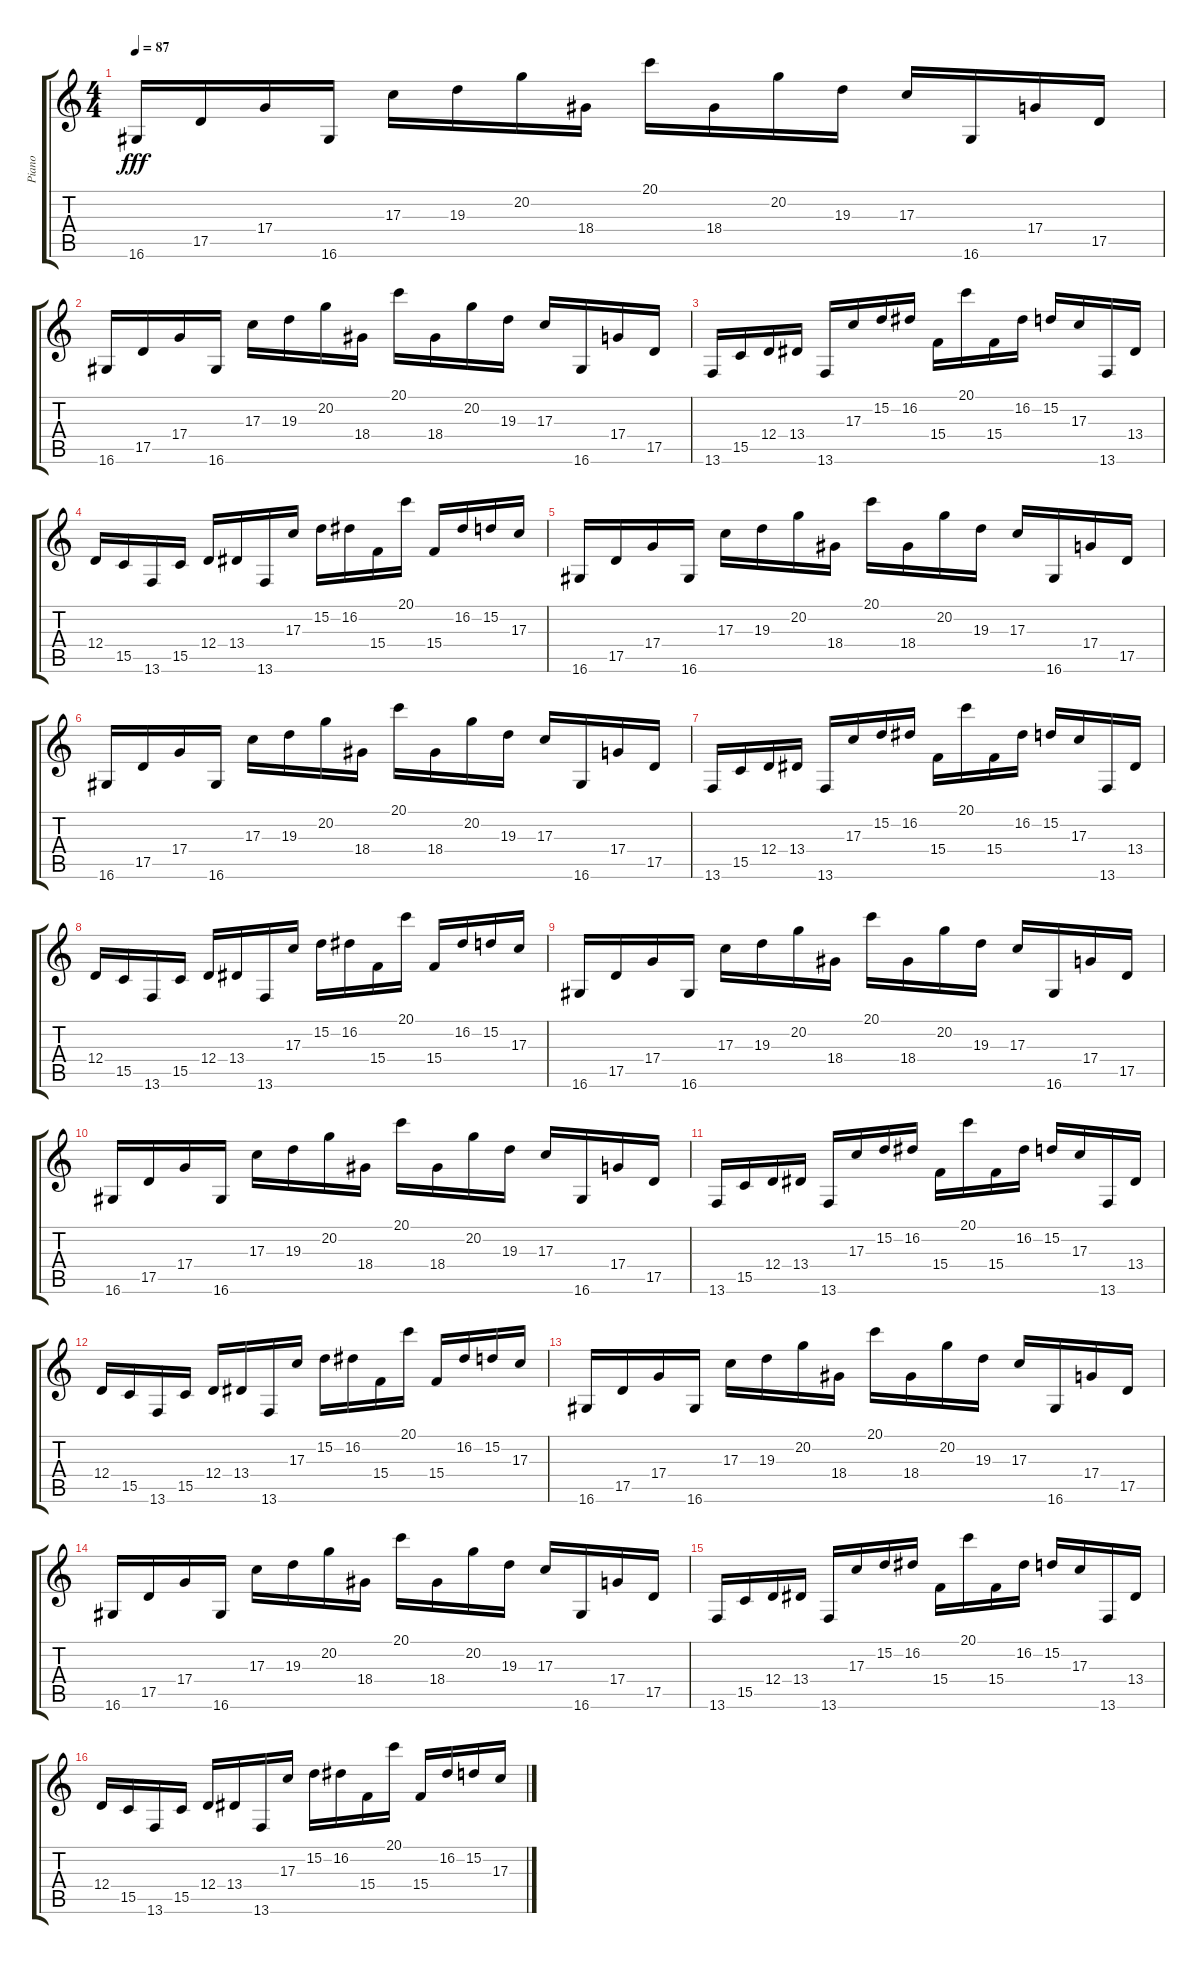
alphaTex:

\track ("Piano" "Piano") {instrument acousticgrandpiano}
\staff {score tabs}
\tuning (E4 B3 G3 D3 A2 E2) {hide}
\ts (4 4)
\tempo 87
\clef g2
\ks c
16.6.16{dy fff} 17.5.16 17.4.16 16.6.16 17.3.16 19.3.16 20.2.16 18.4.16 20.1.16 18.4.16 20.2.16 19.3.16 17.3.16 16.6.16 17.4.16 17.5.16 |
16.6.16 17.5.16 17.4.16 16.6.16 17.3.16 19.3.16 20.2.16 18.4.16 20.1.16 18.4.16 20.2.16 19.3.16 17.3.16 16.6.16 17.4.16 17.5.16 |
13.6.16 15.5.16 12.4.16 13.4.16 13.6.16 17.3.16 15.2.16 16.2.16 15.4.16 20.1.16 15.4.16 16.2.16 15.2.16 17.3.16 13.6.16 13.4.16 |
12.4.16 15.5.16 13.6.16 15.5.16 12.4.16 13.4.16 13.6.16 17.3.16 15.2.16 16.2.16 15.4.16 20.1.16 15.4.16 16.2.16 15.2.16 17.3.16 |
16.6.16 17.5.16 17.4.16 16.6.16 17.3.16 19.3.16 20.2.16 18.4.16 20.1.16 18.4.16 20.2.16 19.3.16 17.3.16 16.6.16 17.4.16 17.5.16 |
16.6.16 17.5.16 17.4.16 16.6.16 17.3.16 19.3.16 20.2.16 18.4.16 20.1.16 18.4.16 20.2.16 19.3.16 17.3.16 16.6.16 17.4.16 17.5.16 |
13.6.16 15.5.16 12.4.16 13.4.16 13.6.16 17.3.16 15.2.16 16.2.16 15.4.16 20.1.16 15.4.16 16.2.16 15.2.16 17.3.16 13.6.16 13.4.16 |
12.4.16 15.5.16 13.6.16 15.5.16 12.4.16 13.4.16 13.6.16 17.3.16 15.2.16 16.2.16 15.4.16 20.1.16 15.4.16 16.2.16 15.2.16 17.3.16 |
16.6.16 17.5.16 17.4.16 16.6.16 17.3.16 19.3.16 20.2.16 18.4.16 20.1.16 18.4.16 20.2.16 19.3.16 17.3.16 16.6.16 17.4.16 17.5.16 |
16.6.16 17.5.16 17.4.16 16.6.16 17.3.16 19.3.16 20.2.16 18.4.16 20.1.16 18.4.16 20.2.16 19.3.16 17.3.16 16.6.16 17.4.16 17.5.16 |
13.6.16 15.5.16 12.4.16 13.4.16 13.6.16 17.3.16 15.2.16 16.2.16 15.4.16 20.1.16 15.4.16 16.2.16 15.2.16 17.3.16 13.6.16 13.4.16 |
12.4.16 15.5.16 13.6.16 15.5.16 12.4.16 13.4.16 13.6.16 17.3.16 15.2.16 16.2.16 15.4.16 20.1.16 15.4.16 16.2.16 15.2.16 17.3.16 |
16.6.16 17.5.16 17.4.16 16.6.16 17.3.16 19.3.16 20.2.16 18.4.16 20.1.16 18.4.16 20.2.16 19.3.16 17.3.16 16.6.16 17.4.16 17.5.16 |
16.6.16 17.5.16 17.4.16 16.6.16 17.3.16 19.3.16 20.2.16 18.4.16 20.1.16 18.4.16 20.2.16 19.3.16 17.3.16 16.6.16 17.4.16 17.5.16 |
13.6.16 15.5.16 12.4.16 13.4.16 13.6.16 17.3.16 15.2.16 16.2.16 15.4.16 20.1.16 15.4.16 16.2.16 15.2.16 17.3.16 13.6.16 13.4.16 |
12.4.16 15.5.16 13.6.16 15.5.16 12.4.16 13.4.16 13.6.16 17.3.16 15.2.16 16.2.16 15.4.16 20.1.16 15.4.16 16.2.16 15.2.16 17.3.16
